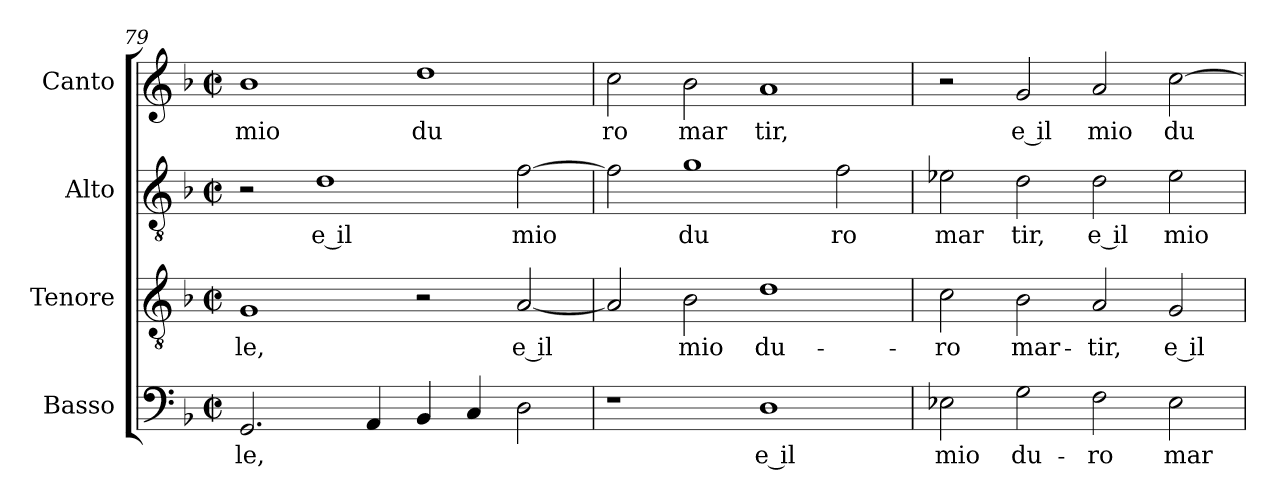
**kern	**text	**kern	**text	**kern	**text	**kern	**text
*part4	*part4	*part3	*part3	*part2	*part2	*part1	*part1
*staff4	*staff4	*staff3	*staff3	*staff2	*staff2	*staff1	*staff1
*I"Basso	*	*I"Tenore	*	*I"Alto	*	*I"Canto	*
*clefF4	*	*clefGv2	*	*clefGv2	*	*clefG2	*
*k[b-]	*	*k[b-]	*	*k[b-]	*	*k[b-]	*
*F:	*	*F:	*	*F:	*	*F:	*
*M2/2	*	*M2/2	*	*M2/2	*	*M2/2	*
*met(c|)	*	*met(c|)	*	*met(c|)	*	*met(c|)	*
=79	=79	=79	=79	=79	=79	=79	=79
!	!LO:LY:b:cj	!	!LO:LY:b:cj	!	!	!	!LO:LY:b:cj
2.GG/	-le,	1G	-le,	2r	.	1b-	mio
!	!	!	!	!	!LO:LY:b:rj	!	!
.	.	.	.	1d	e il	.	.
4AA/	.	.	.	.	.	.	.
!	!	!	!	!	!	!	!LO:LY:b:cj
4BB-/	.	2r	.	.	.	1dd	du
4C/	.	.	.	.	.	.	.
!	!	!	!LO:LY:b:cj	!	!LO:LY:b	!	!
2D\	.	[<2A/	e il	[>2f\	mio	.	.
=80	=80	=80	=80	=80	=80	=80	=80
!	!	!	!	!	!	!	!LO:LY:b:cj
1r	.	2A/]	.	2f\]	.	2cc\	ro
!	!	!	!LO:LY:b:cj	!	!LO:LY:b:cj	!	!LO:LY:b:cj
.	.	2B-\	mio	1g	du	2b-\	mar
!	!LO:LY:b:rj	!	!LO:LY:b:cj	!	!	!	!LO:LY:b:cj
1D	e il	1d	du-	.	.	1a	tir,
!	!	!	!	!	!LO:LY:b:cj	!	!
.	.	.	.	2f\	ro	.	.
=81	=81	=81	=81	=81	=81	=81	=81
!	!LO:LY:b:cj	!	!LO:LY:b:cj	!	!LO:LY:b:cj	!	!
2E-X\	mio	2c\	-ro	2e-X\	mar	2r	.
!	!LO:LY:b:cj	!	!LO:LY:b:cj	!	!LO:LY:b:cj	!	!LO:LY:b:rj
2G\	du-	2B-\	mar-	2d\	tir,	2g/	e il
!	!LO:LY:b:cj	!	!LO:LY:b:cj	!	!LO:LY:b:rj	!	!LO:LY:b:cj
2F\	-ro	2A/	-tir,	2d\	e il	2a/	mio
!	!LO:LY:b:cj	!	!LO:LY:b:rj	!	!LO:LY:b:cj	!	!LO:LY:b
2E-\	mar-	2G/	e il	2e-\	mio	[<2cc\	du
=	=	=	=	=	=	=	=
*-	*-	*-	*-	*-	*-	*-	*-
